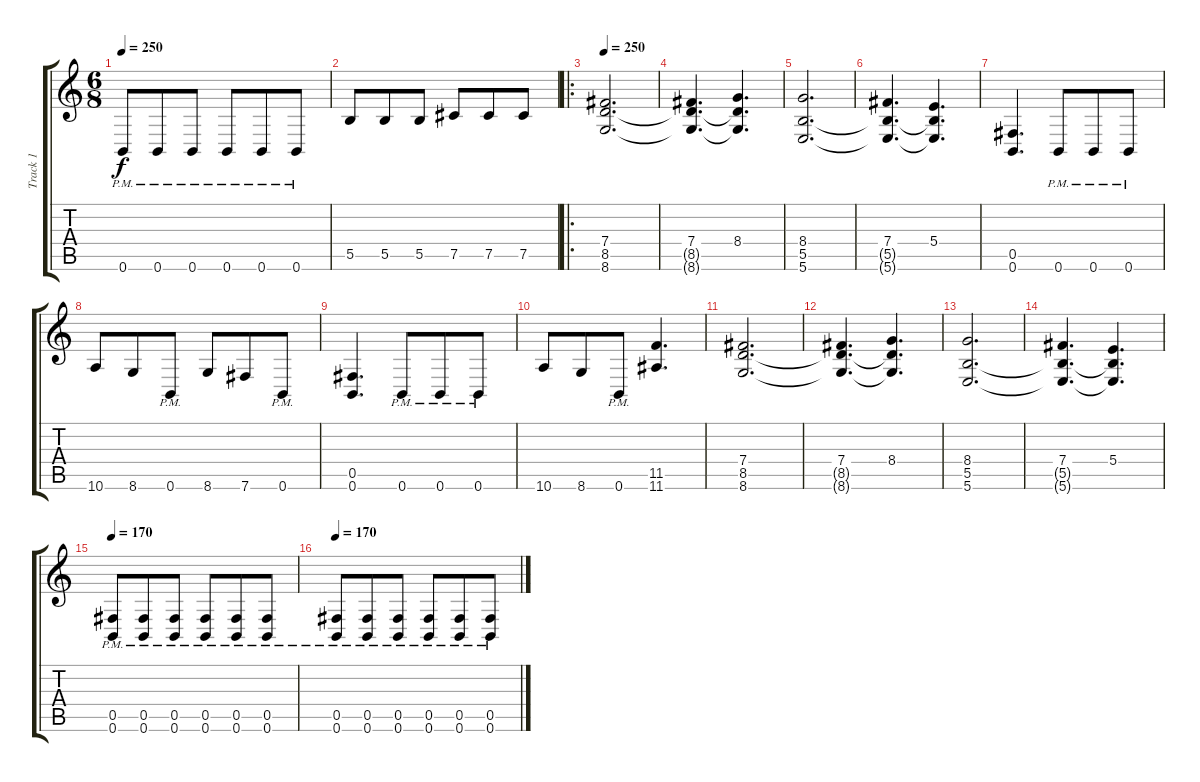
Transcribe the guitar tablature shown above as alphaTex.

\track ("Track 1" "Track 1") {instrument distortionguitar}
\staff {score tabs}
\tuning (Db4 Ab3 E3 B2 Gb2 B1) {hide}
\ts (6 8)
\tempo 250
\clef g2
\ks c
0.6{pm}.8{dy f} 0.6{pm}.8 0.6{pm}.8 0.6{pm}.8 0.6{pm}.8 0.6{pm}.8 |
5.5.8 5.5.8 5.5.8 7.5.8 7.5.8 7.5.8 |
\ro
\tempo 250
(7.4 8.5 8.6).2{d} |
(7.4 8.5{t} 8.6{t}).4{d} (8.4 8.5{t} 8.6{t}).4{d} |
(8.4 5.5 5.6).2{d} |
(7.4 5.5{t} 5.6{t}).4{d} (5.4 5.5{t} 5.6{t}).4{d} |
(0.5 0.6).4{d} 0.6{pm}.8 0.6{pm}.8 0.6{pm}.8 |
10.6.8 8.6.8 0.6{pm}.8 8.6.8 7.6.8 0.6{pm}.8 |
(0.5 0.6).4{d} 0.6{pm}.8 0.6{pm}.8 0.6{pm}.8 |
10.6.8 8.6.8 0.6{pm}.8 (11.5 11.6).4{d} |
(7.4 8.5 8.6).2{d} |
(7.4 8.5{t} 8.6{t}).4{d} (8.4 8.5{t} 8.6{t}).4{d} |
(8.4 5.5 5.6).2{d} |
(7.4 5.5{t} 5.6{t}).4{d} (5.4 5.5{t} 5.6{t}).4{d} |
\tempo 170
(0.5{pm} 0.6{pm}).8 (0.5{pm} 0.6{pm}).8 (0.5{pm} 0.6{pm}).8 (0.5{pm} 0.6{pm}).8 (0.5{pm} 0.6{pm}).8 (0.5{pm} 0.6{pm}).8 |
\tempo 170
(0.5{pm} 0.6{pm}).8 (0.5{pm} 0.6{pm}).8 (0.5{pm} 0.6{pm}).8 (0.5{pm} 0.6{pm}).8 (0.5{pm} 0.6{pm}).8 (0.5{pm} 0.6{pm}).8
